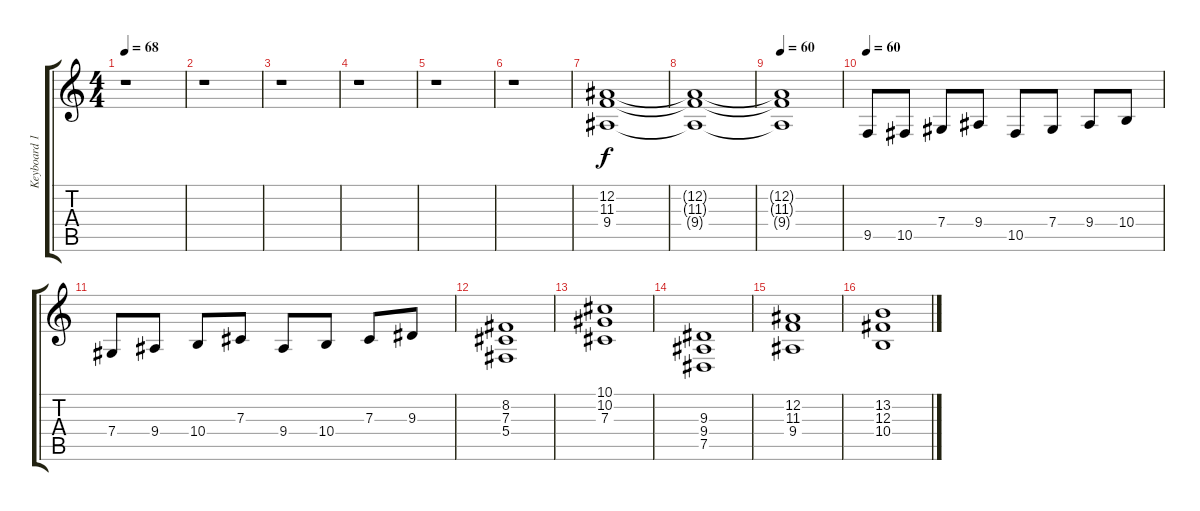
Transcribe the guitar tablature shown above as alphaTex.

\track ("Keyboard 1" "Keyboard 1") {instrument stringensemble1}
\staff {score tabs}
\tuning (Eb4 Bb3 Gb3 Db3 Ab2 Eb2) {hide}
\ts (4 4)
\tempo 68
\clef g2
\ks c
r.1{dy f} |
r.1 |
r.1 |
r.1 |
r.1 |
r.1 |
(12.2 11.3 9.4).1{volume 0} |
(12.2{t} 11.3{t} 9.4{t}).1 |
\tempo 60
(12.2{t} 11.3{t} 9.4{t}).1 |
\tempo 60
9.5.8{volume 8} 10.5.8 7.4.8 9.4.8 10.5.8 7.4.8 9.4.8 10.4.8 |
7.4.8 9.4.8 10.4.8 7.3.8 9.4.8 10.4.8 7.3.8 9.3.8 |
(8.2 7.3 5.4).1 |
(10.1 10.2 7.3).1 |
(9.3 9.4 7.5).1 |
(12.2 11.3 9.4).1 |
(13.2 12.3 10.4).1
